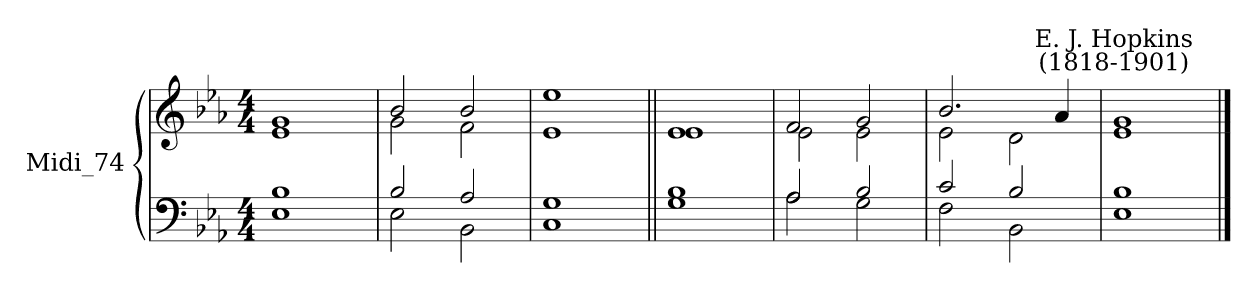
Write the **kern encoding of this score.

**kern	**kern
*part2	*part1
*staff2	*staff1
*I"Midi_74	*I"Midi_74
*clefF4	*clefG2
*k[b-e-a-]	*k[b-e-a-]
*E-:	*E-:
*M4/4	*M4/4
=1	=1
*^	*^
1B-/	1E-\	1g\	1e-\
=2	=2	=2	=2
2B-/	2E-\	2b-/	2g\
2A-/	2BB-\	2b-/	2f\
=3	=3	=3	=3
1G/	1C\	1ee-/	1e-\
=4||	=4||	=4||	=4||
1B-/	1G\	1e-/	1e-\
=5	=5	=5	=5
2A-/	2A-\	2f/	2e-\
2B-/	2G\	2g/	2e-\
=6	=6	=6	=6
2c/	2F\	2.b-/	2e-\
2B-/	2BB-\	.	2d\
.	.	4a-/	.
=7	=7	=7	=7
!	!	!LO:TX:a:cj:t=E. J. Hopkins\n(1818-1901)	!
1B-/	1E-\	1g/	1e-\
*v	*v	*	*
*	*v	*v
==	==
*-	*-
